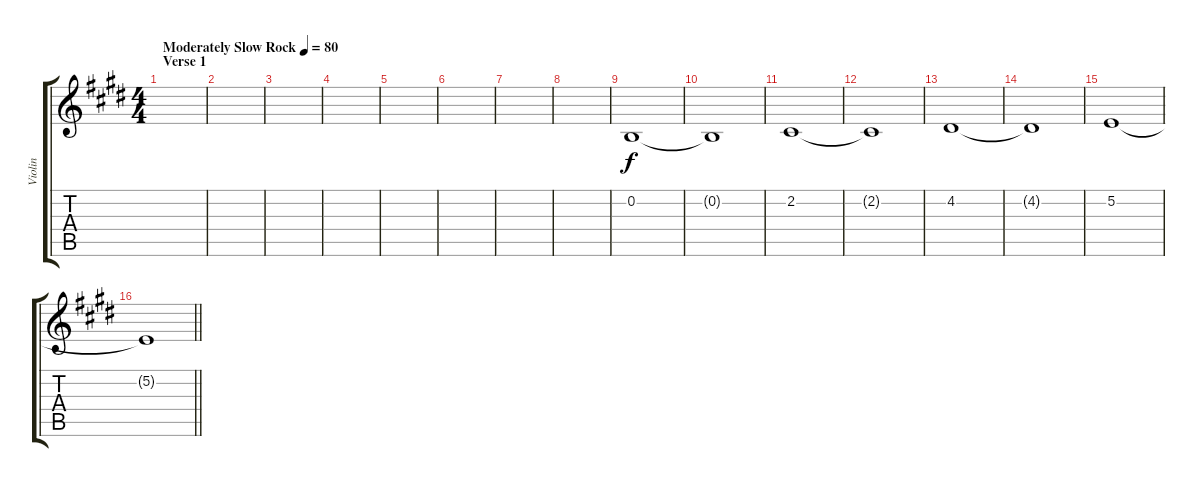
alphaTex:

\track ("Violin" "Violin") {instrument violin}
\staff {score tabs}
\tuning (E4 B3 G3 D3 A2 E2) {hide}
\ts (4 4)
\section ("" "Verse 1")
\tempo (80 "Moderately Slow Rock")
\clef g2
\ks e
|
|
|
|
|
|
|
|
0.2.1 |
0.2{t}.1 |
2.2.1 |
2.2{t}.1 |
4.2.1 |
4.2{t}.1 |
5.2.1 |
\barLineRight lightlight
5.2{t}.1
